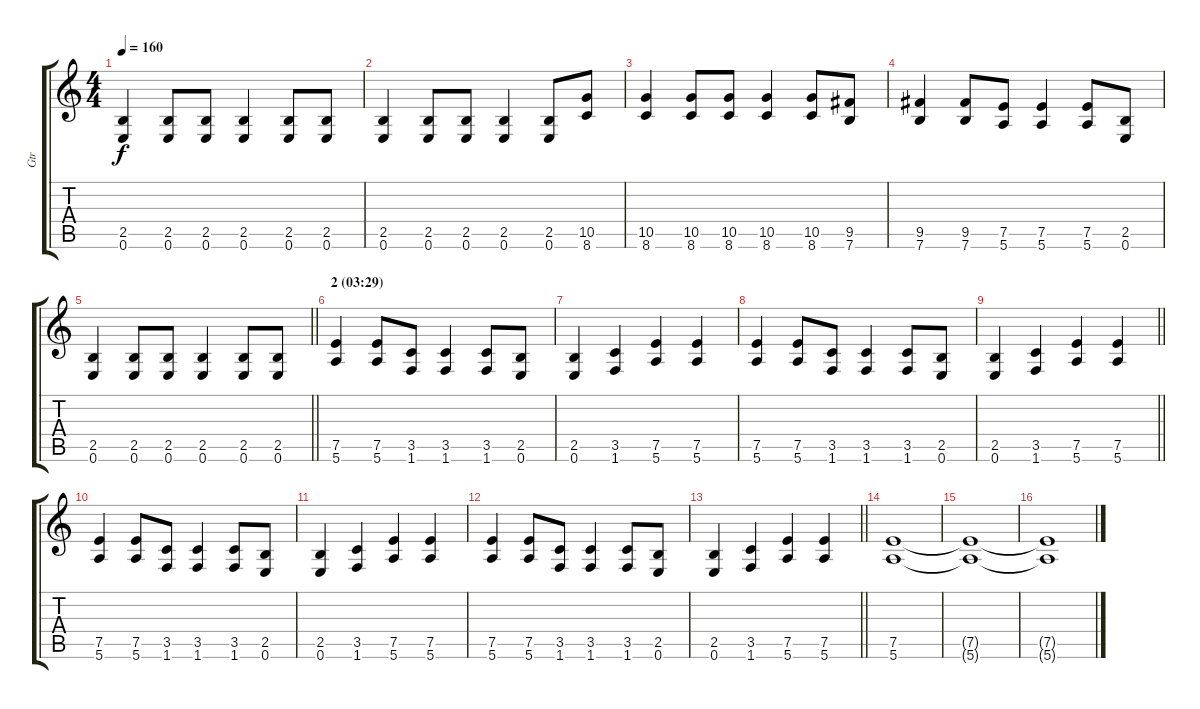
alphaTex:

\track ("Gtr" "Gtr") {instrument distortionguitar}
\staff {score tabs}
\tuning (E4 B3 G3 D3 A2 E2) {hide}
\ts (4 4)
\tempo 160
\clef g2
\ks c
(2.5 0.6).4{dy f} (2.5 0.6).8 (2.5 0.6).8 (2.5 0.6).4 (2.5 0.6).8 (2.5 0.6).8 |
(2.5 0.6).4 (2.5 0.6).8 (2.5 0.6).8 (2.5 0.6).4 (2.5 0.6).8 (10.5 8.6).8 |
(10.5 8.6).4 (10.5 8.6).8 (10.5 8.6).8 (10.5 8.6).4 (10.5 8.6).8 (9.5 7.6).8 |
(9.5 7.6).4 (9.5 7.6).8 (7.5 5.6).8 (7.5 5.6).4 (7.5 5.6).8 (2.5 0.6).8 |
\barLineRight lightlight
(2.5 0.6).4 (2.5 0.6).8 (2.5 0.6).8 (2.5 0.6).4 (2.5 0.6).8 (2.5 0.6).8 |
\section ("" "2 (03:29)")
(7.5 5.6).4 (7.5 5.6).8 (3.5 1.6).8 (3.5 1.6).4 (3.5 1.6).8 (2.5 0.6).8 |
(2.5 0.6).4 (3.5 1.6).4 (7.5 5.6).4 (7.5 5.6).4 |
(7.5 5.6).4 (7.5 5.6).8 (3.5 1.6).8 (3.5 1.6).4 (3.5 1.6).8 (2.5 0.6).8 |
\barLineRight lightlight
(2.5 0.6).4 (3.5 1.6).4 (7.5 5.6).4 (7.5 5.6).4 |
(7.5 5.6).4 (7.5 5.6).8 (3.5 1.6).8 (3.5 1.6).4 (3.5 1.6).8 (2.5 0.6).8 |
(2.5 0.6).4 (3.5 1.6).4 (7.5 5.6).4 (7.5 5.6).4 |
(7.5 5.6).4 (7.5 5.6).8 (3.5 1.6).8 (3.5 1.6).4 (3.5 1.6).8 (2.5 0.6).8 |
\barLineRight lightlight
(2.5 0.6).4 (3.5 1.6).4 (7.5 5.6).4 (7.5 5.6).4 |
(7.5 5.6).1{volume 0} |
(7.5{t} 5.6{t}).1 |
(7.5{t} 5.6{t}).1
